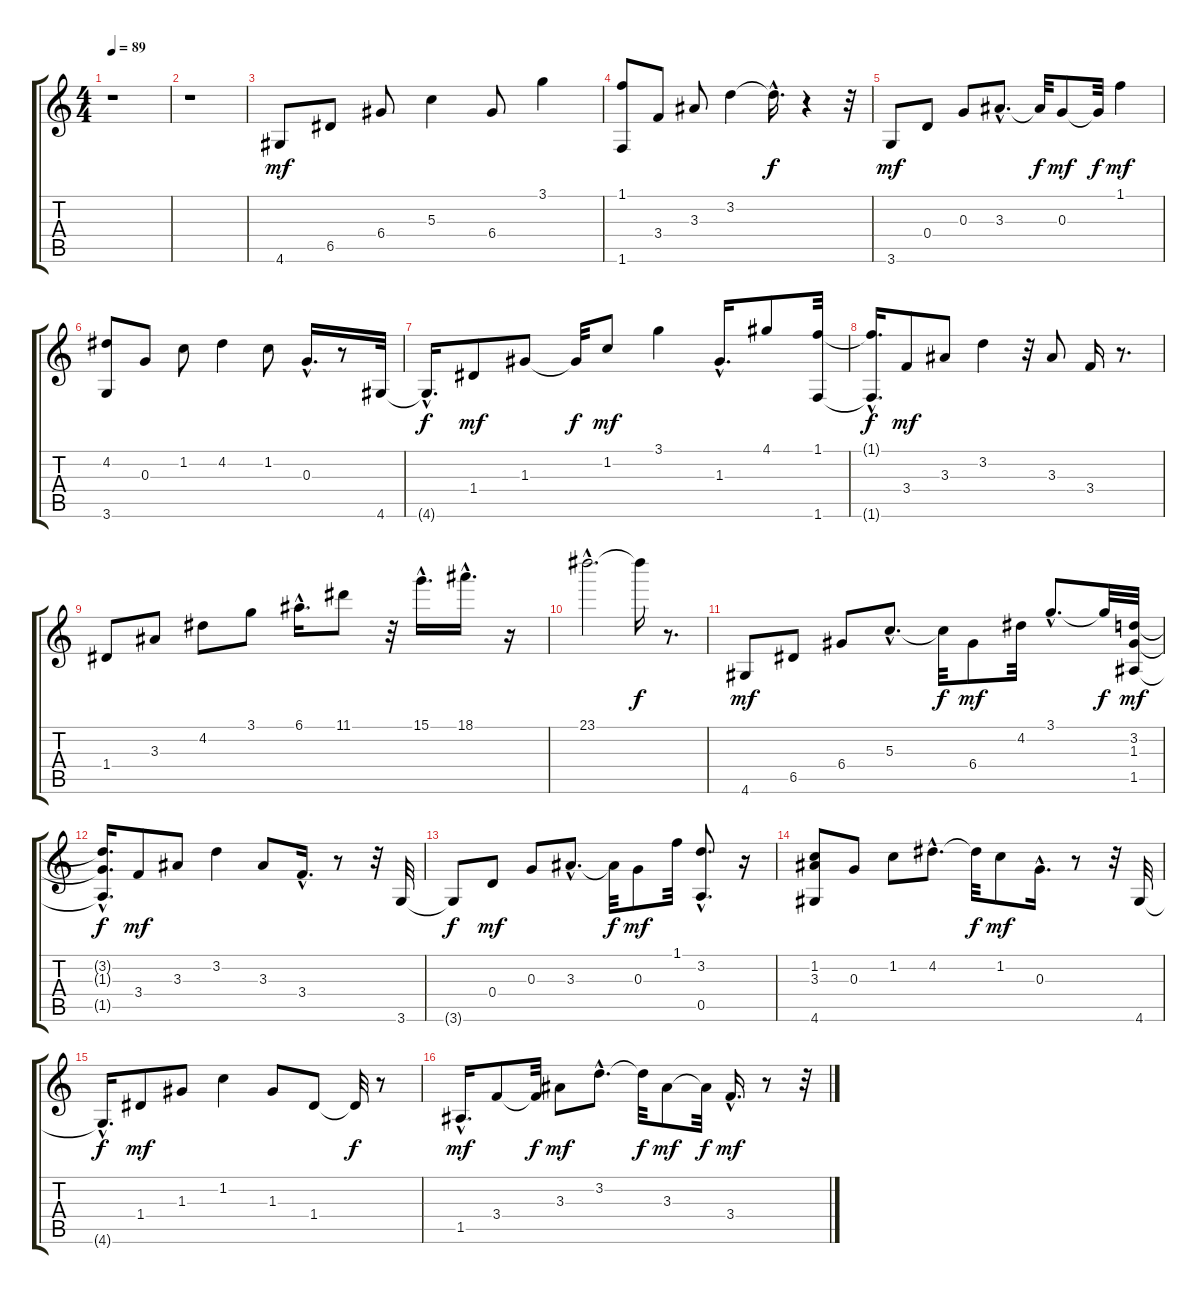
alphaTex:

\track "" {instrument acousticguitarnylon}
\staff {score tabs}
\tuning (E4 B3 G3 D3 A2 E2) {hide}
\ts (4 4)
\tempo 89
\clef g2
\ks c
r.1{dy mf instrument acousticguitarnylon} |
r.1 |
4.6.8 6.5.8 6.4.8 5.3.4 6.4.8 3.1.4 |
(1.1 1.6).8 3.4.8 3.3.8 3.2.4 3.2{hac t}.16{d dy f} r.4 r.32 |
3.6.8{dy mf} 0.4.8 0.3.8 3.3{hac}.8{d} 3.3{t}.32{dy f} 0.3.8{dy mf} 0.3{t}.32{dy f} 1.1.4{dy mf} |
(4.2 3.6).8 0.3.8 1.2.8 4.2.4 1.2.8 0.3{hac}.16{d} r.8 4.6.32 |
4.6{hac t}.16{d dy f} 1.4.8{dy mf} 1.3.8 1.3{t}.32{dy f} 1.2.8{dy mf} 3.1.4 1.3{hac}.16{d} 4.1.8 (1.1 1.6).32 |
(1.1{hac t} 1.6{hac t}).16{d dy f} 3.4.8{dy mf} 3.3.8 3.2.4 r.32 3.3.8 3.4.16 r.8{d} |
1.4.8 3.3.8 4.2.8 3.1.8 6.1{hac}.16{d} 11.1.8 r.32 15.1{hac}.16{d} 18.1{hac}.16{d} r.16 |
23.1{hac}.2{d} 23.1{t}.16{dy f} r.8{d} |
4.6.8{dy mf} 6.5.8 6.4.8 5.3{hac}.8{d} 5.3{t}.32{dy f} 6.4.8{dy mf} 4.2.32 3.1{hac}.8{d} 3.1{t}.32{dy f} (3.2 1.3 1.5).32{dy mf} |
(3.2{hac t} 1.3{hac t} 1.5{hac t}).16{d dy f} 3.4.8{dy mf} 3.3.8 3.2.4 3.3.8 3.4{hac}.16{d} r.8 r.32 3.6.32 |
3.6{t}.8{dy f} 0.4.8{dy mf} 0.3.8 3.3{hac}.8{d} 3.3{t}.32{dy f} 0.3.8{dy mf} 1.1.32 (3.2{hac} 0.5{hac}).8{d} r.16 |
(1.2 3.3 4.6).8 0.3.8 1.2.8 4.2{hac}.8{d} 4.2{t}.32{dy f} 1.2.8{dy mf} 0.3{hac}.16{d} r.8 r.32 4.6.32 |
4.6{hac t}.16{d dy f} 1.4.8{dy mf} 1.3.8 1.2.4 1.3.8 1.4.8 1.4{t}.32{dy f} r.8 |
1.5{hac}.16{d dy mf} 3.4.8 3.4{t}.32{dy f} 3.3.8{dy mf} 3.2{hac}.8{d} 3.2{t}.32{dy f} 3.3.8{dy mf} 3.3{t}.32{dy f} 3.4{hac}.16{d dy mf} r.8 r.32
